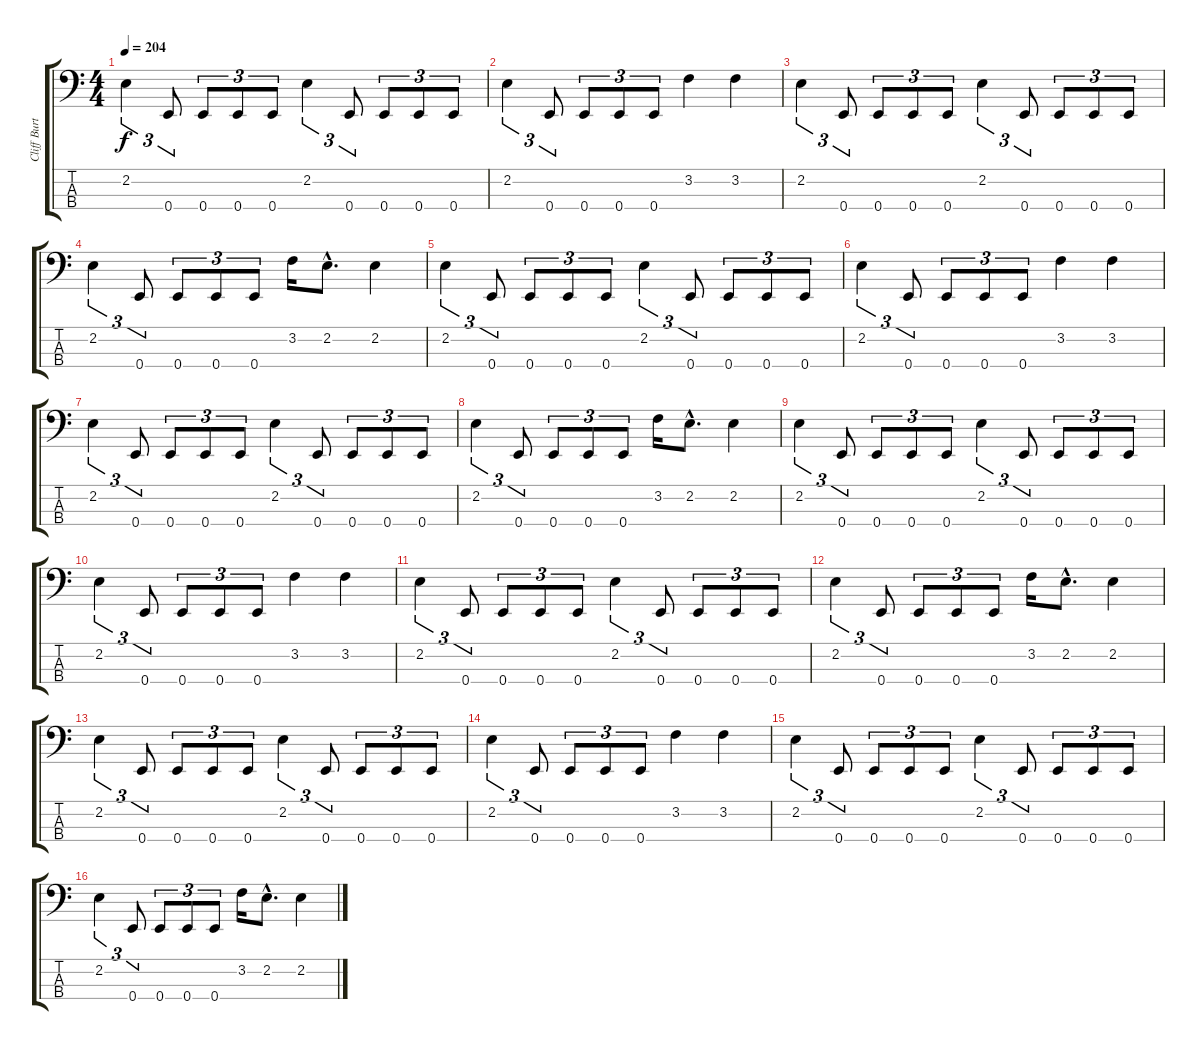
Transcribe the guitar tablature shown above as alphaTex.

\track ("Cliff Burton (Bass)" "Cliff Burt") {instrument electricbassfinger}
\staff {score tabs}
\tuning (G2 D2 A1 E1) {hide}
\ts (4 4)
\tempo 204
\clef f4
\ks c
2.2.4{tu (3 2) dy f} 0.4.8{tu (3 2)} 0.4.8{tu (3 2)} 0.4.8{tu (3 2)} 0.4.8{tu (3 2)} 2.2.4{tu (3 2)} 0.4.8{tu (3 2)} 0.4.8{tu (3 2)} 0.4.8{tu (3 2)} 0.4.8{tu (3 2)} |
2.2.4{tu (3 2)} 0.4.8{tu (3 2)} 0.4.8{tu (3 2)} 0.4.8{tu (3 2)} 0.4.8{tu (3 2)} 3.2.4 3.2.4 |
2.2.4{tu (3 2)} 0.4.8{tu (3 2)} 0.4.8{tu (3 2)} 0.4.8{tu (3 2)} 0.4.8{tu (3 2)} 2.2.4{tu (3 2)} 0.4.8{tu (3 2)} 0.4.8{tu (3 2)} 0.4.8{tu (3 2)} 0.4.8{tu (3 2)} |
2.2.4{tu (3 2)} 0.4.8{tu (3 2)} 0.4.8{tu (3 2)} 0.4.8{tu (3 2)} 0.4.8{tu (3 2)} 3.2.16 2.2{hac}.8{d} 2.2.4 |
2.2.4{tu (3 2)} 0.4.8{tu (3 2)} 0.4.8{tu (3 2)} 0.4.8{tu (3 2)} 0.4.8{tu (3 2)} 2.2.4{tu (3 2)} 0.4.8{tu (3 2)} 0.4.8{tu (3 2)} 0.4.8{tu (3 2)} 0.4.8{tu (3 2)} |
2.2.4{tu (3 2)} 0.4.8{tu (3 2)} 0.4.8{tu (3 2)} 0.4.8{tu (3 2)} 0.4.8{tu (3 2)} 3.2.4 3.2.4 |
2.2.4{tu (3 2)} 0.4.8{tu (3 2)} 0.4.8{tu (3 2)} 0.4.8{tu (3 2)} 0.4.8{tu (3 2)} 2.2.4{tu (3 2)} 0.4.8{tu (3 2)} 0.4.8{tu (3 2)} 0.4.8{tu (3 2)} 0.4.8{tu (3 2)} |
2.2.4{tu (3 2)} 0.4.8{tu (3 2)} 0.4.8{tu (3 2)} 0.4.8{tu (3 2)} 0.4.8{tu (3 2)} 3.2.16 2.2{hac}.8{d} 2.2.4 |
2.2.4{tu (3 2)} 0.4.8{tu (3 2)} 0.4.8{tu (3 2)} 0.4.8{tu (3 2)} 0.4.8{tu (3 2)} 2.2.4{tu (3 2)} 0.4.8{tu (3 2)} 0.4.8{tu (3 2)} 0.4.8{tu (3 2)} 0.4.8{tu (3 2)} |
2.2.4{tu (3 2)} 0.4.8{tu (3 2)} 0.4.8{tu (3 2)} 0.4.8{tu (3 2)} 0.4.8{tu (3 2)} 3.2.4 3.2.4 |
2.2.4{tu (3 2)} 0.4.8{tu (3 2)} 0.4.8{tu (3 2)} 0.4.8{tu (3 2)} 0.4.8{tu (3 2)} 2.2.4{tu (3 2)} 0.4.8{tu (3 2)} 0.4.8{tu (3 2)} 0.4.8{tu (3 2)} 0.4.8{tu (3 2)} |
2.2.4{tu (3 2)} 0.4.8{tu (3 2)} 0.4.8{tu (3 2)} 0.4.8{tu (3 2)} 0.4.8{tu (3 2)} 3.2.16 2.2{hac}.8{d} 2.2.4 |
2.2.4{tu (3 2)} 0.4.8{tu (3 2)} 0.4.8{tu (3 2)} 0.4.8{tu (3 2)} 0.4.8{tu (3 2)} 2.2.4{tu (3 2)} 0.4.8{tu (3 2)} 0.4.8{tu (3 2)} 0.4.8{tu (3 2)} 0.4.8{tu (3 2)} |
2.2.4{tu (3 2)} 0.4.8{tu (3 2)} 0.4.8{tu (3 2)} 0.4.8{tu (3 2)} 0.4.8{tu (3 2)} 3.2.4 3.2.4 |
2.2.4{tu (3 2)} 0.4.8{tu (3 2)} 0.4.8{tu (3 2)} 0.4.8{tu (3 2)} 0.4.8{tu (3 2)} 2.2.4{tu (3 2)} 0.4.8{tu (3 2)} 0.4.8{tu (3 2)} 0.4.8{tu (3 2)} 0.4.8{tu (3 2)} |
2.2.4{tu (3 2)} 0.4.8{tu (3 2)} 0.4.8{tu (3 2)} 0.4.8{tu (3 2)} 0.4.8{tu (3 2)} 3.2.16 2.2{hac}.8{d} 2.2.4
